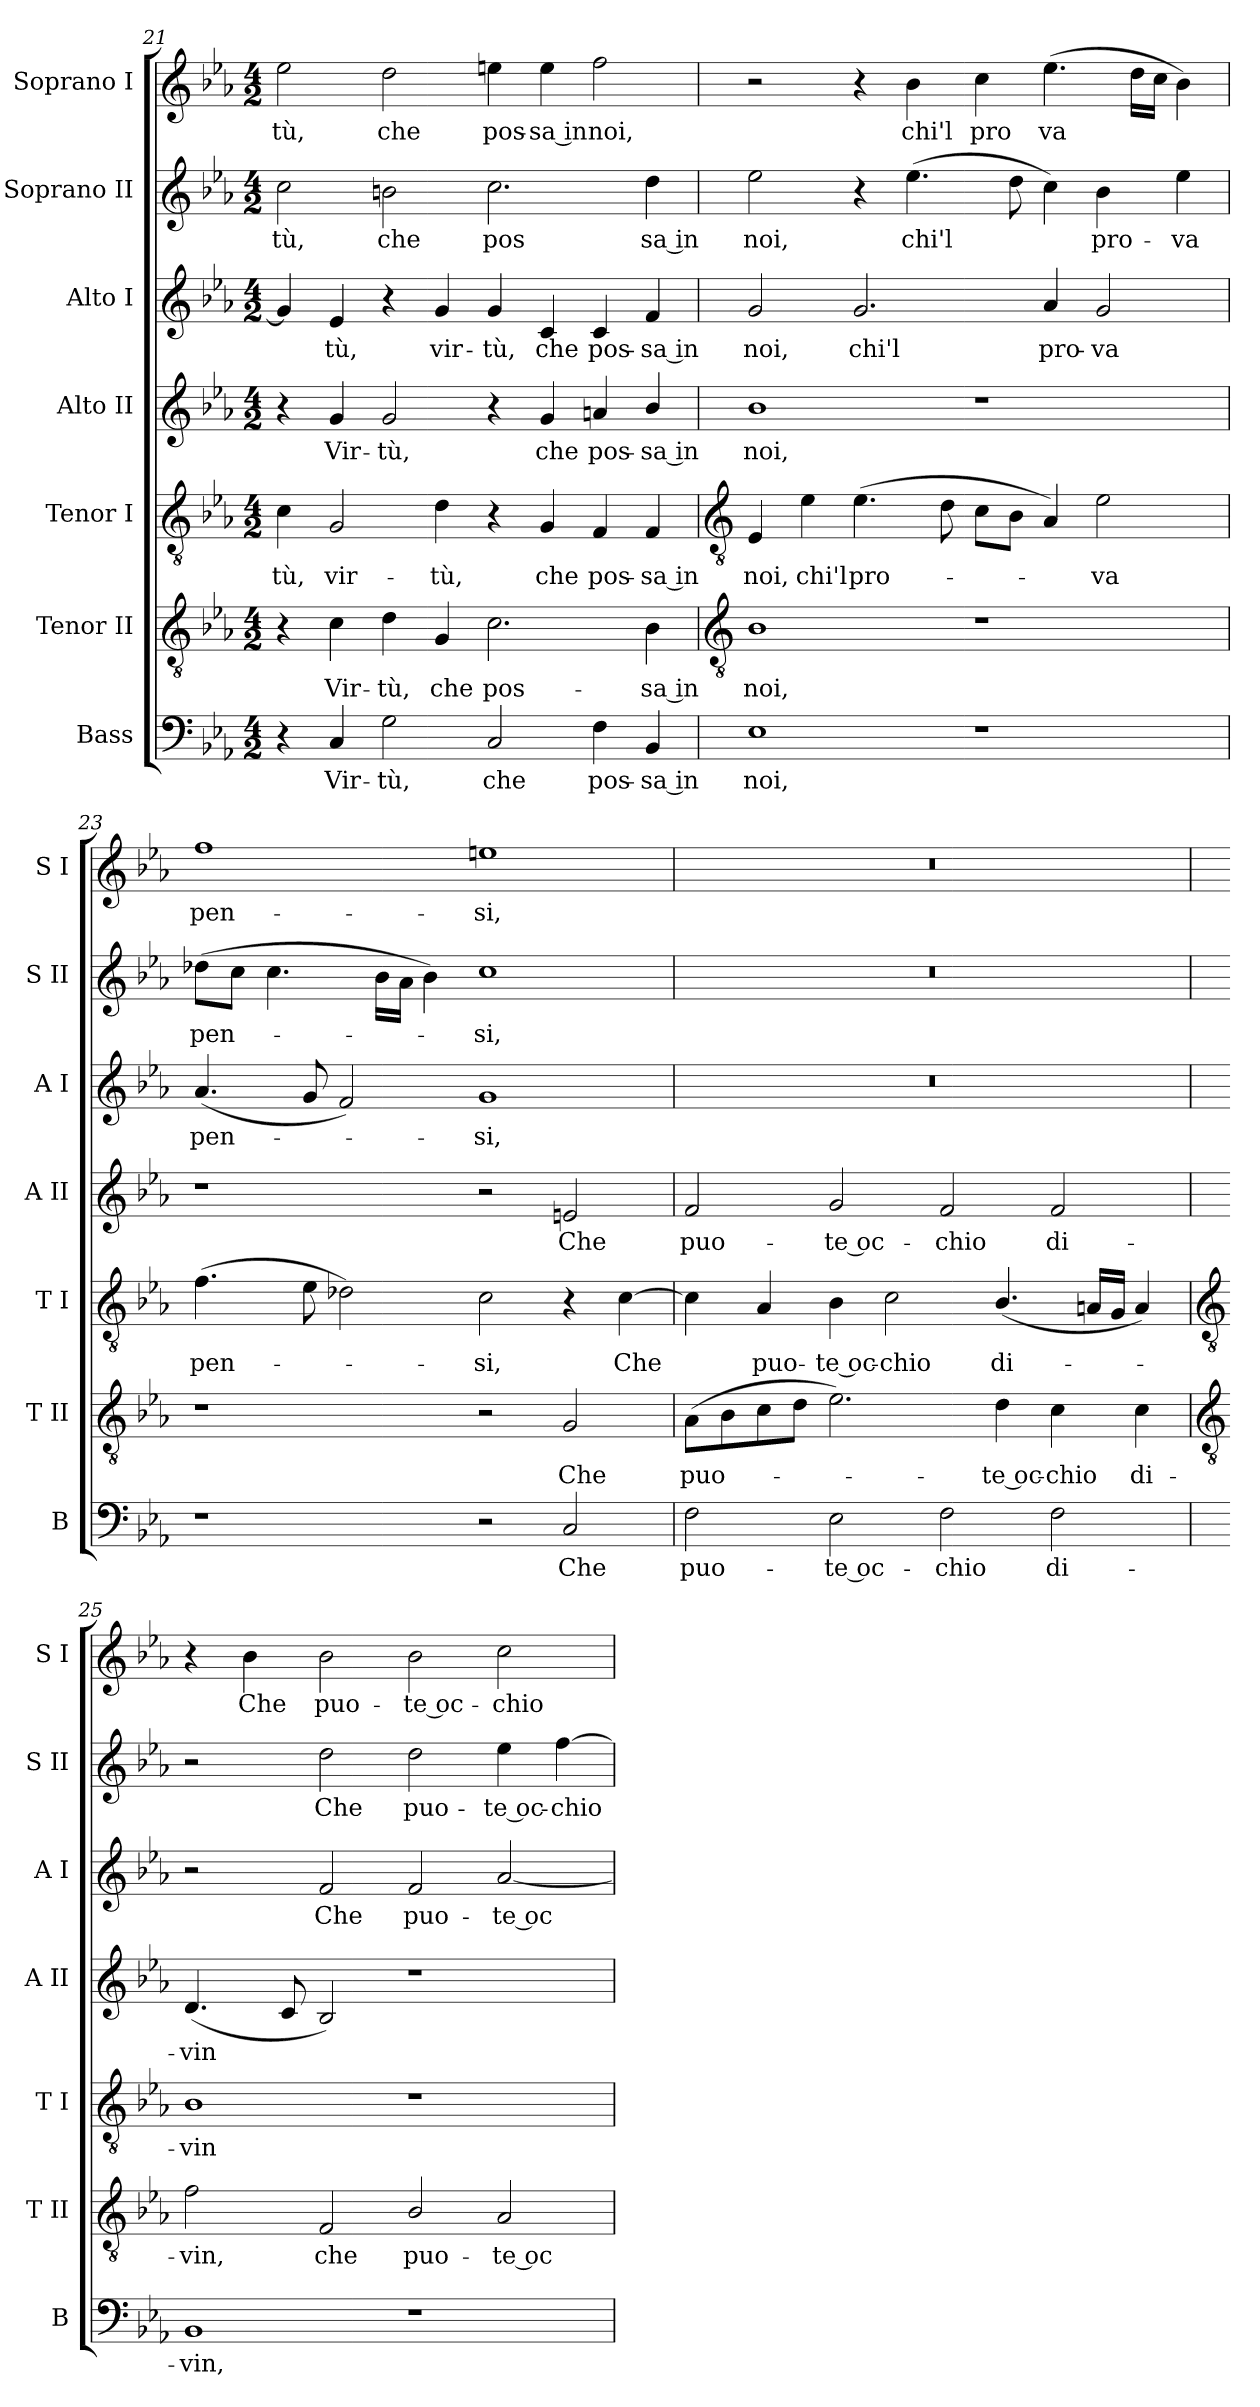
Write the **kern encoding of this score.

**kern	**text	**kern	**text	**kern	**text	**kern	**text	**kern	**text	**kern	**text	**kern	**text
*part7	*part7	*part6	*part6	*part5	*part5	*part4	*part4	*part3	*part3	*part2	*part2	*part1	*part1
*staff7	*staff7	*staff6	*staff6	*staff5	*staff5	*staff4	*staff4	*staff3	*staff3	*staff2	*staff2	*staff1	*staff1
*I"Bass	*	*I"Tenor II	*	*I"Tenor I	*	*I"Alto II	*	*I"Alto I	*	*I"Soprano II	*	*I"Soprano I	*
*I'B	*	*I'T II	*	*I'T I	*	*I'A II	*	*I'A I	*	*I'S II	*	*I'S I	*
*clefF4	*	*clefGv2	*	*clefGv2	*	*clefG2	*	*clefG2	*	*clefG2	*	*clefG2	*
*k[b-e-a-]	*	*k[b-e-a-]	*	*k[b-e-a-]	*	*k[b-e-a-]	*	*k[b-e-a-]	*	*k[b-e-a-]	*	*k[b-e-a-]	*
*E-:	*	*E-:	*	*E-:	*	*E-:	*	*E-:	*	*E-:	*	*E-:	*
*M4/2	*	*M4/2	*	*M4/2	*	*M4/2	*	*M4/2	*	*M4/2	*	*M4/2	*
=21	=21	=21	=21	=21	=21	=21	=21	=21	=21	=21	=21	=21	=21
!	!	!	!	!	!LO:LY:b	!	!	!	!	!	!LO:LY:b	!	!LO:LY:b
4r	.	4r	.	4c	-tù,	4r	.	4g]	.	2cc	-tù,	2ee-	-tù,
!	!LO:LY:b	!	!LO:LY:b	!	!LO:LY:b	!	!LO:LY:b	!	!LO:LY:b	!	!	!	!
4C	Vir-	4c	Vir-	2G	vir-	4g	Vir-	4e-	tù,	.	.	.	.
!	!LO:LY:b	!	!LO:LY:b	!	!	!	!LO:LY:b	!	!	!	!LO:LY:b	!	!LO:LY:b
2G	-tù,	4d	-tù,	.	.	2g	-tù,	4r	.	2bn	che	2dd	che
!	!	!	!LO:LY:b	!	!LO:LY:b	!	!	!	!LO:LY:b	!	!	!	!
.	.	4G	che	4d	-tù,	.	.	4g	vir-	.	.	.	.
!	!LO:LY:b	!	!LO:LY:b	!	!	!	!	!	!LO:LY:b	!	!LO:LY:b	!	!LO:LY:b
2C	che	2.c	pos-	4r	.	4r	.	4g	-tù,	2.cc	pos	4een	pos-
!	!	!	!	!	!LO:LY:b	!	!LO:LY:b	!	!LO:LY:b	!	!	!	!LO:LY:b
.	.	.	.	4G	che	4g	che	4c	che	.	.	4ee	-sa in
!	!LO:LY:b	!	!	!	!LO:LY:b	!	!LO:LY:b	!	!LO:LY:b	!	!	!	!LO:LY:b
4F	pos-	.	.	4F	pos-	4an	pos-	4c	pos-	.	.	2ff	noi,
!	!LO:LY:b	!	!LO:LY:b	!	!LO:LY:b	!	!LO:LY:b	!	!LO:LY:b	!	!LO:LY:b	!	!
4BB-	-sa in	4B-	-sa in	4F	-sa in	4b-/	-sa in	4f	-sa in	4dd	sa in	.	.
!!LO:LB:g=z
=22	=22	=22	=22	=22	=22	=22	=22	=22	=22	=22	=22	=22	=22
*	*	*clefGv2	*	*clefGv2	*	*	*	*	*	*	*	*	*
!	!LO:LY:b	!	!LO:LY:b	!	!LO:LY:b	!	!LO:LY:b	!	!LO:LY:b	!	!LO:LY:b	!	!
1E-	noi,	1B-	noi,	4E-	noi,	1b-	noi,	2g	noi,	2ee-	noi,	2r	.
!	!	!	!	!	!LO:LY:b	!	!	!	!	!	!	!	!
.	.	.	.	4e-	chi'l	.	.	.	.	.	.	.	.
!	!	!	!	!	!LO:LY:b	!	!	!	!LO:LY:b	!	!	!	!
.	.	.	.	(>4.e-	pro-	.	.	2.g	chi'l	4r	.	4r	.
!	!	!	!	!	!	!	!	!	!	!	!LO:LY:b	!	!LO:LY:b
.	.	.	.	.	.	.	.	.	.	(>4.ee-	chi'l	4b-	chi'l
.	.	.	.	8d	.	.	.	.	.	.	.	.	.
!	!	!	!	!	!	!	!	!	!	!	!	!	!LO:LY:b
1r	.	1r	.	8cL	.	1r	.	.	.	.	.	4cc	pro
.	.	.	.	8B-J	.	.	.	.	.	8dd	.	.	.
!	!	!	!	!	!	!	!	!	!LO:LY:b	!	!	!	!LO:LY:b
.	.	.	.	4A-)	.	.	.	4a-	pro-	4cc)	.	(>4.ee-	va
!	!	!	!	!	!LO:LY:b	!	!	!	!LO:LY:b	!	!LO:LY:b	!	!
.	.	.	.	2e-	va	.	.	2g	-va	4b-	pro-	.	.
.	.	.	.	.	.	.	.	.	.	.	.	16ddLL	.
.	.	.	.	.	.	.	.	.	.	.	.	16ccJJ	.
!	!	!	!	!	!	!	!	!	!	!	!LO:LY:b	!	!
.	.	.	.	.	.	.	.	.	.	4ee-	-va	4b-)	.
=23	=23	=23	=23	=23	=23	=23	=23	=23	=23	=23	=23	=23	=23
!	!	!	!	!	!LO:LY:b	!	!	!	!LO:LY:b	!	!LO:LY:b	!	!LO:LY:b
1r	.	1r	.	(>4.f	pen-	1r	.	(<4.a-	pen-	(>8dd-XL	pen-	1ff	pen-
.	.	.	.	.	.	.	.	.	.	8ccJ	.	.	.
.	.	.	.	.	.	.	.	.	.	4.cc	.	.	.
.	.	.	.	8e-	.	.	.	8g	.	.	.	.	.
.	.	.	.	2d-X)	.	.	.	2f)	.	.	.	.	.
.	.	.	.	.	.	.	.	.	.	16b-\LL	.	.	.
.	.	.	.	.	.	.	.	.	.	16a-\JJ	.	.	.
.	.	.	.	.	.	.	.	.	.	4b-)	.	.	.
!	!	!	!	!	!LO:LY:b	!	!	!	!LO:LY:b	!	!LO:LY:b	!	!LO:LY:b
2r	.	2r	.	2c	si,	2r	.	1g	si,	1cc	si,	1een	-si,
!	!LO:LY:b	!	!LO:LY:b	!	!	!	!LO:LY:b	!	!	!	!	!	!
2C	Che	2G	Che	4r	.	2en	Che	.	.	.	.	.	.
!	!	!	!	!	!LO:LY:b	!	!	!	!	!	!	!	!
.	.	.	.	[4c	Che	.	.	.	.	.	.	.	.
=24	=24	=24	=24	=24	=24	=24	=24	=24	=24	=24	=24	=24	=24
!	!LO:LY:b	!	!LO:LY:b	!	!	!	!LO:LY:b	!	!	!	!	!	!
2F	puo-	(>8A-L	puo-	4c]	.	2f	puo-	0r	.	0r	.	0r	.
.	.	8B-	.	.	.	.	.	.	.	.	.	.	.
!	!	!	!	!	!LO:LY:b	!	!	!	!	!	!	!	!
.	.	8c	.	4A-	puo-	.	.	.	.	.	.	.	.
.	.	8dJ	.	.	.	.	.	.	.	.	.	.	.
!	!LO:LY:b	!	!	!	!LO:LY:b	!	!LO:LY:b	!	!	!	!	!	!
2E-	-te oc-	2.e-)	.	4B-	-te oc-	2g	-te oc-	.	.	.	.	.	.
!	!	!	!	!	!LO:LY:b	!	!	!	!	!	!	!	!
.	.	.	.	2c	-chio	.	.	.	.	.	.	.	.
!	!LO:LY:b	!	!	!	!	!	!LO:LY:b	!	!	!	!	!	!
2F	-chio	.	.	.	.	2f	-chio	.	.	.	.	.	.
!	!	!	!LO:LY:b	!	!LO:LY:b	!	!	!	!	!	!	!	!
.	.	4d	te oc-	(<4.B-/	di-	.	.	.	.	.	.	.	.
!	!LO:LY:b	!	!LO:LY:b	!	!	!	!LO:LY:b	!	!	!	!	!	!
2F	di-	4c	-chio	.	.	2f	di-	.	.	.	.	.	.
.	.	.	.	16AnLL	.	.	.	.	.	.	.	.	.
.	.	.	.	16GJJ	.	.	.	.	.	.	.	.	.
!	!	!	!LO:LY:b	!	!	!	!	!	!	!	!	!	!
.	.	4c	di-	4A)	.	.	.	.	.	.	.	.	.
!!LO:LB:g=z
=25	=25	=25	=25	=25	=25	=25	=25	=25	=25	=25	=25	=25	=25
*	*	*clefGv2	*	*clefGv2	*	*	*	*	*	*	*	*	*
!	!LO:LY:b	!	!LO:LY:b	!	!LO:LY:b	!	!LO:LY:b	!	!	!	!	!	!
1BB-	-vin,	2f	-vin,	1B-	vin	(<4.d	-vin	2r	.	2r	.	4r	.
!	!	!	!	!	!	!	!	!	!	!	!	!	!LO:LY:b
.	.	.	.	.	.	.	.	.	.	.	.	4b-	Che
.	.	.	.	.	.	8c	.	.	.	.	.	.	.
!	!	!	!LO:LY:b	!	!	!	!	!	!LO:LY:b	!	!LO:LY:b	!	!LO:LY:b
.	.	2F	che	.	.	2B-)	.	2f	Che	2dd	Che	2b-	puo-
!	!	!	!LO:LY:b	!	!	!	!	!	!LO:LY:b	!	!LO:LY:b	!	!LO:LY:b
1r	.	2B-/	puo-	1r	.	1r	.	2f	puo-	2dd	puo-	2b-	-te oc-
!	!	!	!LO:LY:b	!	!	!	!	!	!LO:LY:b	!	!LO:LY:b	!	!LO:LY:b
.	.	2A-	-te oc-	.	.	.	.	[2a-	-te oc-	4ee-	-te oc-	2cc	-chio
!	!	!	!	!	!	!	!	!	!	!	!LO:LY:b	!	!
.	.	.	.	.	.	.	.	.	.	[4ff	-chio	.	.
=	=	=	=	=	=	=	=	=	=	=	=	=	=
*-	*-	*-	*-	*-	*-	*-	*-	*-	*-	*-	*-	*-	*-
